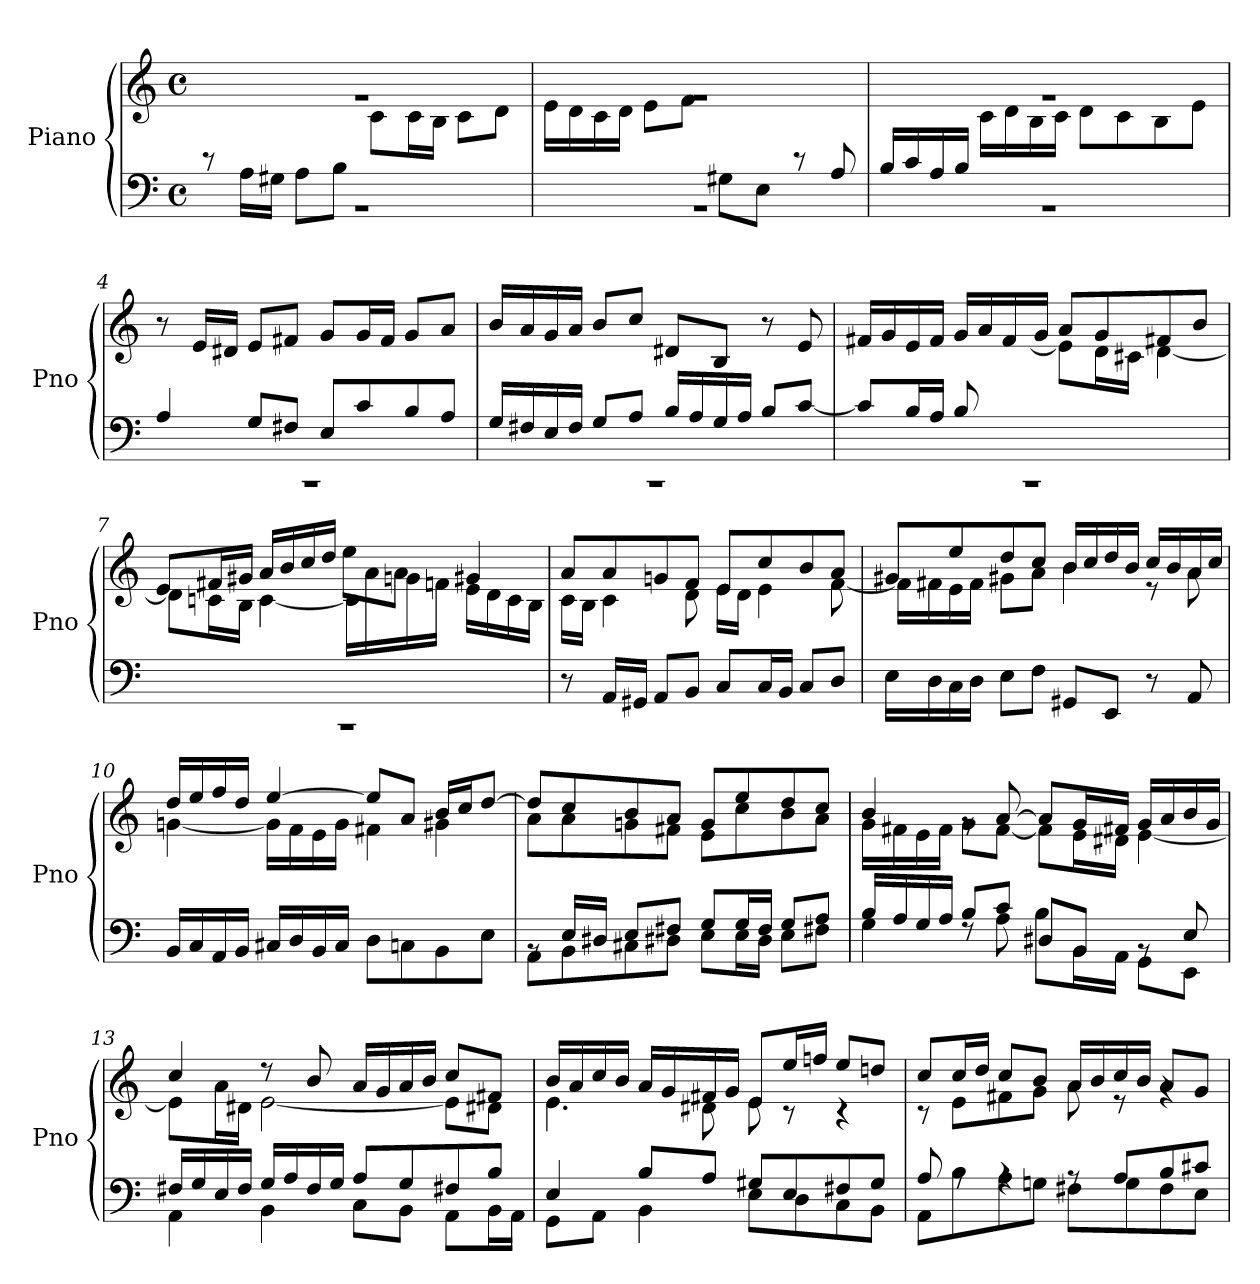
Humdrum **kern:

**kern	**kern
*part1	*part1
*staff2	*staff1
*I"Piano	*
*I'Pno	*
*clefF4	*clefG2
*k[]	*k[]
*M4/4	*M4/4
*met(c)	*met(c)
=1	=1
*^	*^
8ryy	1rBB	1rg	8rBB
16A\LL	.	.	4.ryy
16G#X\JJ	.	.	.
8A\L	.	.	.
8B\J	.	.	.
2ryy	.	.	8c\L
.	.	.	16c\L
.	.	.	16B\JJ
.	.	.	8c\L
.	.	.	8d\J
=2	=2	=2	=2
2ryy	1rBB	1rg	16e\LL
.	.	.	16d\
.	.	.	16c\
.	.	.	16d\JJ
.	.	.	8e\L
.	.	.	8f\J
8G#X\L	.	.	4ryy
8E\J	.	.	.
8ryy	.	.	8rBB
8A/	.	.	8ryy
=3	=3	=3	=3
16B/LL	1rBB	1rg	4ryy
16c/	.	.	.
16A/	.	.	.
16B/JJ	.	.	.
2.ryy	.	.	16c\LL
.	.	.	16d\
.	.	.	16B\
.	.	.	16c\JJ
.	.	.	8d\L
.	.	.	8c\
.	.	.	8B\
.	.	.	8e\J
*	*	*v	*v
!!LO:LB:g=z
=4	=4	=4
1rCC	4A/	8r
.	.	16e/LL
.	.	16d#X/JJ
.	8G/L	8e/L
.	8F#X/J	8f#X/J
.	8E/L	8g/L
.	8c/	16g/L
.	.	16f#/JJ
.	8B/	8g/L
.	8A/J	8a/J
!!LO:LB:g=z
=5	=5	=5
1rCC	16G/LL	16b/LL
.	16F#X/	16a/
.	16E/	16g/
.	16F#/JJ	16a/JJ
.	8G/L	8b/L
.	8A/J	8cc/J
.	16B/LL	8d#X/L
.	16A/	.
.	16G/	8B/J
.	16A/JJ	.
.	8B/L	8r
.	[8c/J	8e/
=6	=6	=6
*	*	*^
1rCC	8c/L]	16f#X/LL	4.ryy
.	.	16g/	.
.	16B/L	16e/	.
.	16A/JJ	16f#/JJ	.
.	8B/L	16g/LL	.
.	.	16a/	.
.	2ryy	16f#/	[8e\J
.	.	16g/JJ	.
.	.	8a/L	8e\L]
.	.	8g/	16d\L
.	.	.	16c#X\JJ
.	.	8f#X/	[4d\
.	8ryy	8b/J	.
*v	*v	*	*
=7	=7	=7
1rCC	8e/L	8d\L]
.	16f#X/L	16cn\L
.	16g#X/JJ	16B\JJ
.	16a/LL	[4c\
.	16b/	.
.	16cc/	.
.	16dd/JJ	.
.	8ee\L	16c\LL]
.	.	16a\
.	8a\J	16gn\
.	.	16fn\JJ
.	4g#X/	16e\LL
.	.	16d\
.	.	16c\
.	.	16B\JJ
!!LO:LB:g=z	!!
=8	=8	=8
8r	8a/L	16c\LL
.	.	16B\JJ
16AA/LL	8a/	4c\
16GG#X/JJ	.	.
8AA/L	8gn/	.
8BB/J	8f/J	8d\
8C/L	8e/L	16e\LL
.	.	16d\JJ
16C/L	8cc/	4e\
16BB/JJ	.	.
8C/L	8b/	.
8D/J	8a/J	[8f\
=9	=9	=9
16E\LL	8g#X/L	16f\LL]
16D\	.	16f#X\
16C\	8ee/	16e\
16D\JJ	.	16f#\JJ
8E\L	8dd/	8g#X\L
8F\J	8cc/J	8a\J
8GG#X/L	16b/LL	4b\
.	16cc/	.
8EE/J	16dd/	.
.	16b/JJ	.
8r	16cc/LL	8r
.	16b/	.
8AA/	16a/	8a\
.	16cc/JJ	.
=10	=10	=10
16BB/LL	16dd/LL	[4gn\
16C/	16ee/	.
16AA/	16ff/	.
16BB/JJ	16dd/JJ	.
16C#X/LL	[4ee/	16g\LL]
16D/	.	16f\
16BB/	.	16e\
16C#/JJ	.	16g\JJ
8D\L	8ee/L]	4f#X\
8Cn\	8a/J	.
8BB\	16b/LL	4g#X\
.	16cc/J	.
8E\J	[8dd/J	.
!!LO:LB:g=z	!!
=11	=11	=11
*^	*	*
8rBB	8AA\L	8dd/L]	8a\L
16E/LL	8BB\	8cc/	8a\
16D#X/JJ	.	.	.
8E/L	8C#X\	8b/	8gn\
8F#X/J	8D#X\J	8a/J	8f#X\J
8G/L	8E\L	8g/L	8e\L
16G/L	16E\L	8ee/	8cc\
16F#/JJ	16D#\JJ	.	.
8G/L	8E\L	8dd/	8b\
8A/J	8F#X\J	8cc/J	8a\J
=12	=12	=12	=12
16B/LL	4G\	4b/	16g\LL
16A/	.	.	16f#X\
16G/	.	.	16e\
16A/JJ	.	.	16f#\JJ
8B/L	8rF	8rg	8g\L
8c/J	8A\	[8a/	[8f#\J
8D#X/L	8B\L	8a/L]	8f#\L]
8BB/J	16BB\L	16g/L	16e\L
.	16AA\JJ	16f#X/JJ	16d#X\JJ
8rBB	8GG\L	16g/LL	[4e\
.	.	16a/	.
8E/	8EE\J	16b/	.
.	.	16g/JJ	.
=13	=13	=13	=13
16F#X/LL	4AA\	4cc/	8e\L]
16G/	.	.	.
16E/	.	.	16a\L
16F#/JJ	.	.	16d#X\JJ
16G/LL	4BB\	8r	[2e\
16A/	.	.	.
16F#/	.	8b/	.
16G/JJ	.	.	.
8A/L	8C\L	16a/LL	.
.	.	16g/	.
8G/	8BB\J	16a/	.
.	.	16b/JJ	.
8F#X/	8AA\L	8cc/L	8e\L]
8B/J	16BB\L	8f#X/J	8d#X\J
.	16AA\JJ	.	.
!!LO:PB:g=z	!!
=14	=14	=14	=14
4E/	8GG\L	16b/LL	4.e\
.	.	16a/	.
.	8AA\J	16cc/	.
.	.	16b/JJ	.
8B/L	4BB\	16a/LL	.
.	.	16g/	.
8A/J	.	16f#X/	8d#X\
.	.	16g/JJ	.
8G#X/L	8E\L	8e/L	8e\
8E/	8D\	16ee/L	8r
.	.	16ffn/JJ	.
8F#X/	8C\	8ee/L	4r
8G#/J	8BB\J	8ddn/J	.
=15	=15	=15	=15
8A/	8AA\L	8cc/L	8r
8rA	8B\	16cc/L	8e\L
.	.	16dd/JJ	.
4rA	8A\	8cc/L	8f#X\
.	8Gn\J	8b/J	8g\J
8rA	8F#X\L	16a/LL	8a\
.	.	16b/	.
8A/L	8G\	16cc/	8r
.	.	16b/JJ	.
8B/	8F#\	8a/L	4rg
8c#X/J	8E\J	8g/J	.
*v	*v	*	*
*	*v	*v
=	=
*-	*-
